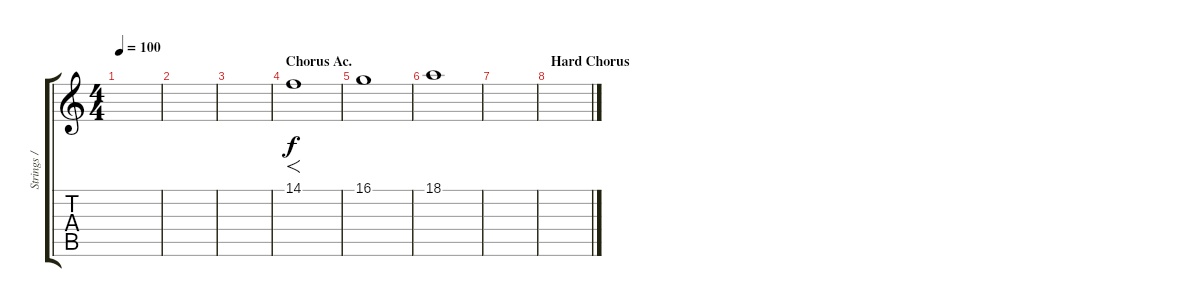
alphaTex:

\track ("Strings / Studio Guitar" "Strings / ") {instrument stringensemble1}
\staff {score tabs}
\tuning (Eb4 Bb3 Gb3 Db3 Ab2 Db2) {hide}
\ts (4 4)
\tempo 100
\clef g2
\ks c
|
|
|
\section ("" "Chorus Ac.")
14.1.1{f instrument stringensemble1} |
16.1.1 |
18.1.1 |
|
\section ("" "Hard Chorus")
